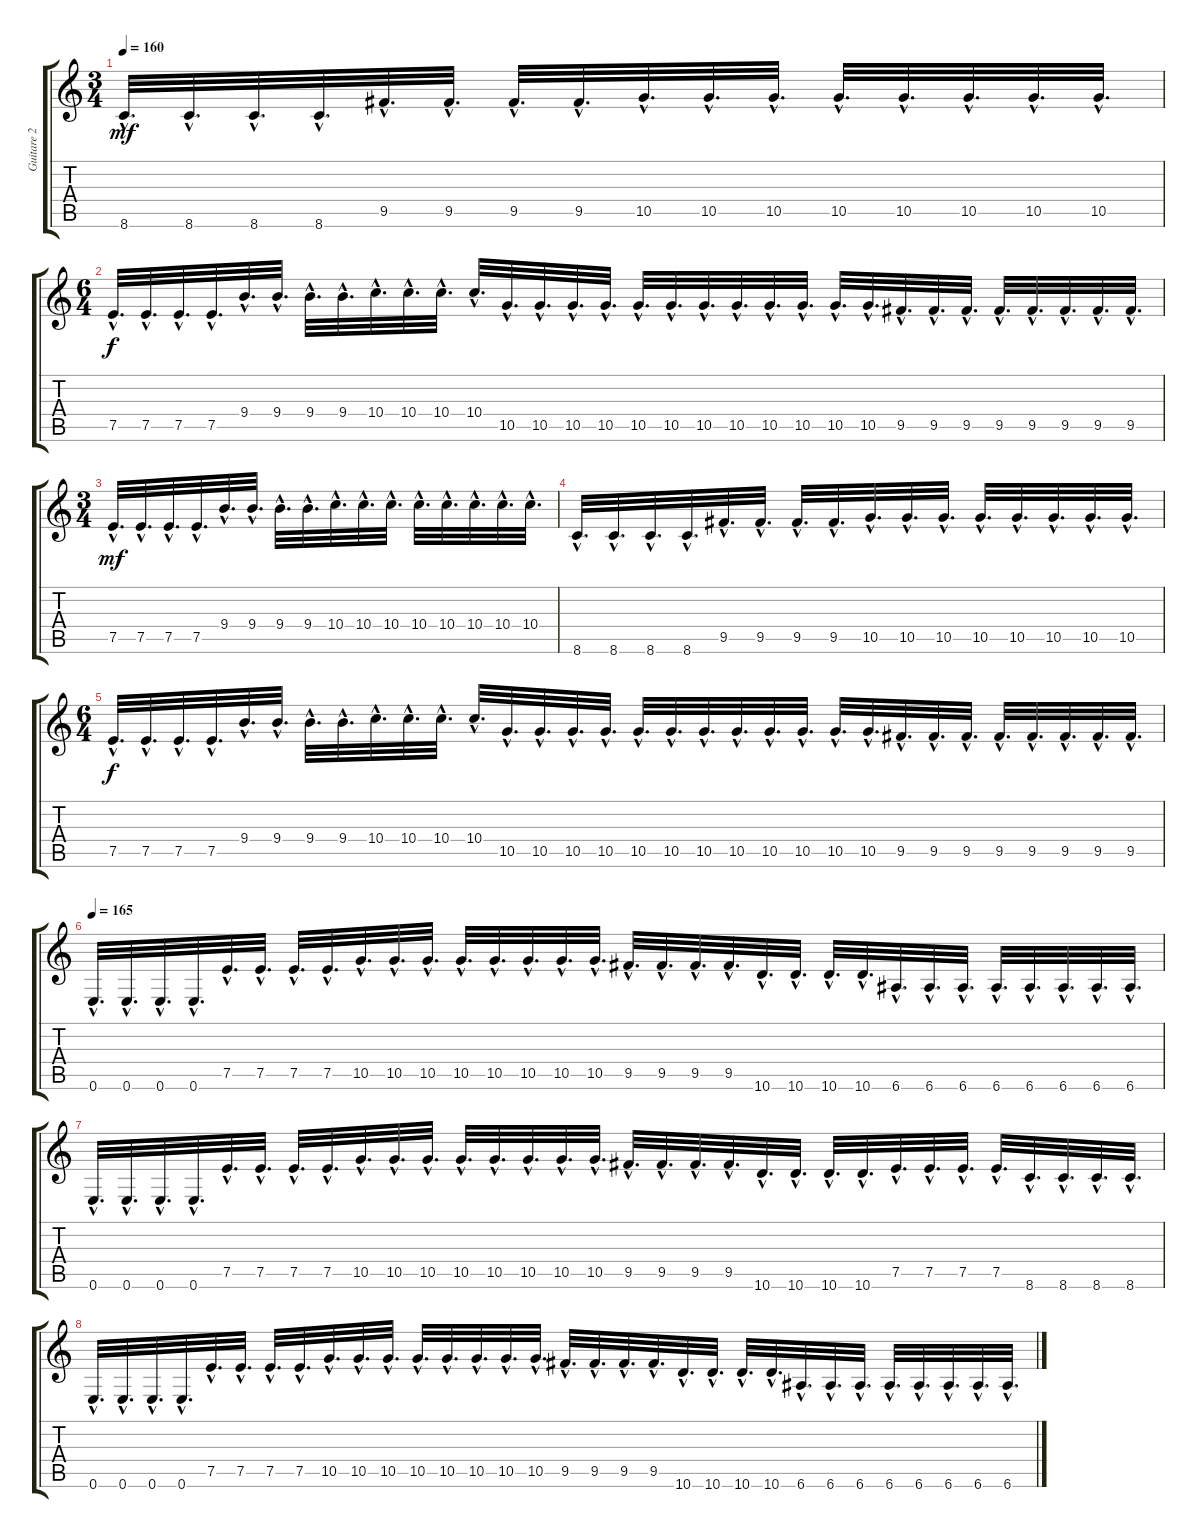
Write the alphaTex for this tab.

\track ("Guitare 2" "Guitare 2") {instrument distortionguitar}
\staff {score tabs}
\tuning (E4 B3 G3 D3 A2 E2) {hide}
\ts (3 4)
\tempo 160
\clef g2
\ks c
8.6{hac}.32{d dy mf} 8.6{hac}.32{d} 8.6{hac}.32{d} 8.6{hac}.32{d} 9.5{hac}.32{d} 9.5{hac}.32{d} 9.5{hac}.32{d} 9.5{hac}.32{d} 10.5{hac}.32{d} 10.5{hac}.32{d} 10.5{hac}.32{d} 10.5{hac}.32{d} 10.5{hac}.32{d} 10.5{hac}.32{d} 10.5{hac}.32{d} 10.5{hac}.32{d} |
\ts (6 4)
7.5{hac}.32{d dy f} 7.5{hac}.32{d} 7.5{hac}.32{d} 7.5{hac}.32{d} 9.4{hac}.32{d} 9.4{hac}.32{d} 9.4{hac}.32{d} 9.4{hac}.32{d} 10.4{hac}.32{d} 10.4{hac}.32{d} 10.4{hac}.32{d} 10.4{hac}.32{d} 10.5{hac}.32{d} 10.5{hac}.32{d} 10.5{hac}.32{d} 10.5{hac}.32{d} 10.5{hac}.32{d} 10.5{hac}.32{d} 10.5{hac}.32{d} 10.5{hac}.32{d} 10.5{hac}.32{d} 10.5{hac}.32{d} 10.5{hac}.32{d} 10.5{hac}.32{d} 9.5{hac}.32{d} 9.5{hac}.32{d} 9.5{hac}.32{d} 9.5{hac}.32{d} 9.5{hac}.32{d} 9.5{hac}.32{d} 9.5{hac}.32{d} 9.5{hac}.32{d} |
\ts (3 4)
7.5{hac}.32{d dy mf} 7.5{hac}.32{d} 7.5{hac}.32{d} 7.5{hac}.32{d} 9.4{hac}.32{d} 9.4{hac}.32{d} 9.4{hac}.32{d} 9.4{hac}.32{d} 10.4{hac}.32{d} 10.4{hac}.32{d} 10.4{hac}.32{d} 10.4{hac}.32{d} 10.4{hac}.32{d} 10.4{hac}.32{d} 10.4{hac}.32{d} 10.4{hac}.32{d} |
8.6{hac}.32{d} 8.6{hac}.32{d} 8.6{hac}.32{d} 8.6{hac}.32{d} 9.5{hac}.32{d} 9.5{hac}.32{d} 9.5{hac}.32{d} 9.5{hac}.32{d} 10.5{hac}.32{d} 10.5{hac}.32{d} 10.5{hac}.32{d} 10.5{hac}.32{d} 10.5{hac}.32{d} 10.5{hac}.32{d} 10.5{hac}.32{d} 10.5{hac}.32{d} |
\ts (6 4)
7.5{hac}.32{d dy f} 7.5{hac}.32{d} 7.5{hac}.32{d} 7.5{hac}.32{d} 9.4{hac}.32{d} 9.4{hac}.32{d} 9.4{hac}.32{d} 9.4{hac}.32{d} 10.4{hac}.32{d} 10.4{hac}.32{d} 10.4{hac}.32{d} 10.4{hac}.32{d} 10.5{hac}.32{d} 10.5{hac}.32{d} 10.5{hac}.32{d} 10.5{hac}.32{d} 10.5{hac}.32{d} 10.5{hac}.32{d} 10.5{hac}.32{d} 10.5{hac}.32{d} 10.5{hac}.32{d} 10.5{hac}.32{d} 10.5{hac}.32{d} 10.5{hac}.32{d} 9.5{hac}.32{d} 9.5{hac}.32{d} 9.5{hac}.32{d} 9.5{hac}.32{d} 9.5{hac}.32{d} 9.5{hac}.32{d} 9.5{hac}.32{d} 9.5{hac}.32{d} |
\tempo 165
0.6{hac}.32{d} 0.6{hac}.32{d} 0.6{hac}.32{d} 0.6{hac}.32{d} 7.5{hac}.32{d} 7.5{hac}.32{d} 7.5{hac}.32{d} 7.5{hac}.32{d} 10.5{hac}.32{d} 10.5{hac}.32{d} 10.5{hac}.32{d} 10.5{hac}.32{d} 10.5{hac}.32{d} 10.5{hac}.32{d} 10.5{hac}.32{d} 10.5{hac}.32{d} 9.5{hac}.32{d} 9.5{hac}.32{d} 9.5{hac}.32{d} 9.5{hac}.32{d} 10.6{hac}.32{d} 10.6{hac}.32{d} 10.6{hac}.32{d} 10.6{hac}.32{d} 6.6{hac}.32{d} 6.6{hac}.32{d} 6.6{hac}.32{d} 6.6{hac}.32{d} 6.6{hac}.32{d} 6.6{hac}.32{d} 6.6{hac}.32{d} 6.6{hac}.32{d} |
0.6{hac}.32{d} 0.6{hac}.32{d} 0.6{hac}.32{d} 0.6{hac}.32{d} 7.5{hac}.32{d} 7.5{hac}.32{d} 7.5{hac}.32{d} 7.5{hac}.32{d} 10.5{hac}.32{d} 10.5{hac}.32{d} 10.5{hac}.32{d} 10.5{hac}.32{d} 10.5{hac}.32{d} 10.5{hac}.32{d} 10.5{hac}.32{d} 10.5{hac}.32{d} 9.5{hac}.32{d} 9.5{hac}.32{d} 9.5{hac}.32{d} 9.5{hac}.32{d} 10.6{hac}.32{d} 10.6{hac}.32{d} 10.6{hac}.32{d} 10.6{hac}.32{d} 7.5{hac}.32{d} 7.5{hac}.32{d} 7.5{hac}.32{d} 7.5{hac}.32{d} 8.6{hac}.32{d} 8.6{hac}.32{d} 8.6{hac}.32{d} 8.6{hac}.32{d} |
0.6{hac}.32{d} 0.6{hac}.32{d} 0.6{hac}.32{d} 0.6{hac}.32{d} 7.5{hac}.32{d} 7.5{hac}.32{d} 7.5{hac}.32{d} 7.5{hac}.32{d} 10.5{hac}.32{d} 10.5{hac}.32{d} 10.5{hac}.32{d} 10.5{hac}.32{d} 10.5{hac}.32{d} 10.5{hac}.32{d} 10.5{hac}.32{d} 10.5{hac}.32{d} 9.5{hac}.32{d} 9.5{hac}.32{d} 9.5{hac}.32{d} 9.5{hac}.32{d} 10.6{hac}.32{d} 10.6{hac}.32{d} 10.6{hac}.32{d} 10.6{hac}.32{d} 6.6{hac}.32{d} 6.6{hac}.32{d} 6.6{hac}.32{d} 6.6{hac}.32{d} 6.6{hac}.32{d} 6.6{hac}.32{d} 6.6{hac}.32{d} 6.6{hac}.32{d}
